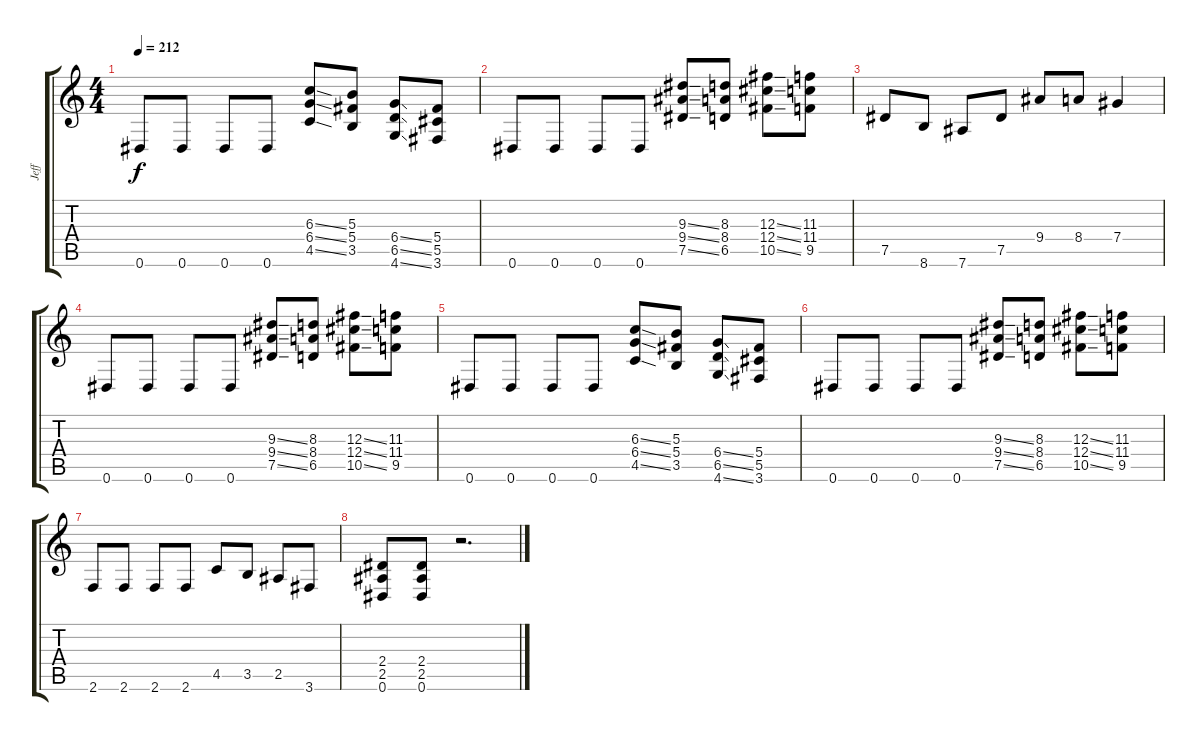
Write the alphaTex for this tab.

\track ("Jeff" "Jeff") {instrument distortionguitar}
\staff {score tabs}
\tuning (Eb4 Bb3 Gb3 Db3 Ab2 Eb2) {hide}
\ts (4 4)
\tempo 212
\clef g2
\ks c
0.6.8{dy f} 0.6.8 0.6.8 0.6.8 (6.3{ss} 6.4{ss} 4.5{ss}).8 (5.3 5.4 3.5).8 (6.4{ss} 6.5{ss} 4.6{ss}).8 (5.4 5.5 3.6).8 |
0.6.8 0.6.8 0.6.8 0.6.8 (9.3{ss} 9.4{ss} 7.5{ss}).8 (8.3 8.4 6.5).8 (12.3{ss} 12.4{ss} 10.5{ss}).8 (11.3 11.4 9.5).8 |
7.5.8 8.6.8 7.6.8 7.5.8 9.4.8 8.4.8 7.4.4 |
0.6.8 0.6.8 0.6.8 0.6.8 (9.3{ss} 9.4{ss} 7.5{ss}).8 (8.3 8.4 6.5).8 (12.3{ss} 12.4{ss} 10.5{ss}).8 (11.3 11.4 9.5).8 |
0.6.8 0.6.8 0.6.8 0.6.8 (6.3{ss} 6.4{ss} 4.5{ss}).8 (5.3 5.4 3.5).8 (6.4{ss} 6.5{ss} 4.6{ss}).8 (5.4 5.5 3.6).8 |
0.6.8 0.6.8 0.6.8 0.6.8 (9.3{ss} 9.4{ss} 7.5{ss}).8 (8.3 8.4 6.5).8 (12.3{ss} 12.4{ss} 10.5{ss}).8 (11.3 11.4 9.5).8 |
2.6.8 2.6.8 2.6.8 2.6.8 4.5.8 3.5.8 2.5.8 3.6.8 |
(2.4 2.5 0.6).8 (2.4 2.5 0.6).8 r.2{d}
